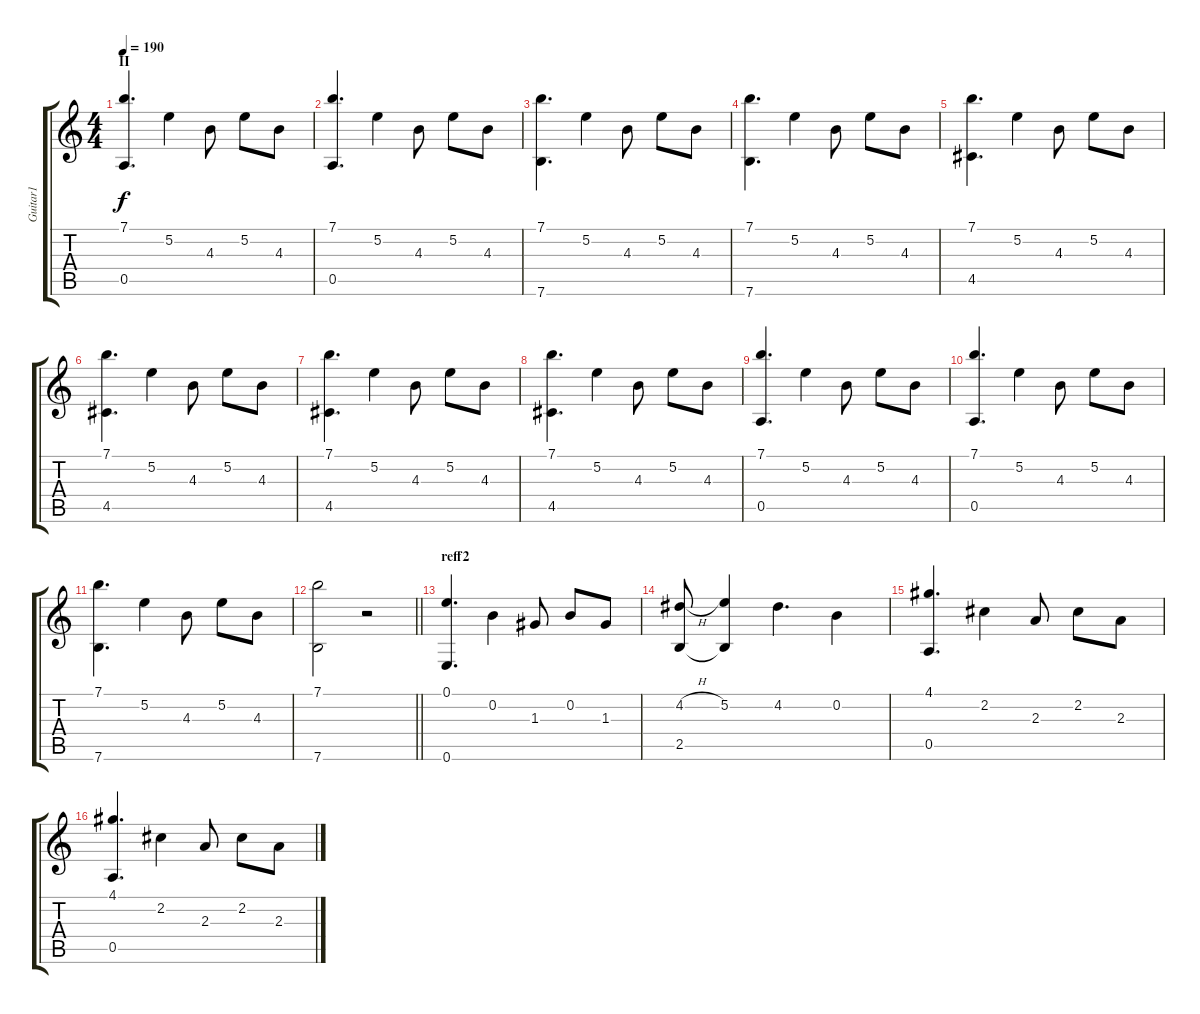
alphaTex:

\track ("Guitar1" "Guitar1") {instrument acousticguitarsteel}
\staff {score tabs}
\tuning (E4 B3 G3 D3 A2 E2) {hide}
\ts (4 4)
\section ("" "II")
\tempo 190
\clef g2
\ks c
(7.1 0.5).4{d dy f} 5.2.4 4.3.8 5.2.8 4.3.8 |
(7.1 0.5).4{d} 5.2.4 4.3.8 5.2.8 4.3.8 |
(7.1 7.6).4{d} 5.2.4 4.3.8 5.2.8 4.3.8 |
(7.1 7.6).4{d} 5.2.4 4.3.8 5.2.8 4.3.8 |
(7.1 4.5).4{d} 5.2.4 4.3.8 5.2.8 4.3.8 |
(7.1 4.5).4{d} 5.2.4 4.3.8 5.2.8 4.3.8 |
(7.1 4.5).4{d} 5.2.4 4.3.8 5.2.8 4.3.8 |
(7.1 4.5).4{d} 5.2.4 4.3.8 5.2.8 4.3.8 |
(7.1 0.5).4{d} 5.2.4 4.3.8 5.2.8 4.3.8 |
(7.1 0.5).4{d} 5.2.4 4.3.8 5.2.8 4.3.8 |
(7.1 7.6).4{d} 5.2.4 4.3.8 5.2.8 4.3.8 |
\barLineRight lightlight
(7.1 7.6).2 r.2 |
\section ("" "reff2")
(0.1 0.6).4{d} 0.2.4 1.3.8 0.2.8 1.3.8 |
(4.2{h} 2.5).8 (5.2 2.5{t}).4 4.2.4{d} 0.2.4 |
(4.1 0.5).4{d} 2.2.4 2.3.8 2.2.8 2.3.8 |
(4.1 0.5).4{d} 2.2.4 2.3.8 2.2.8 2.3.8
